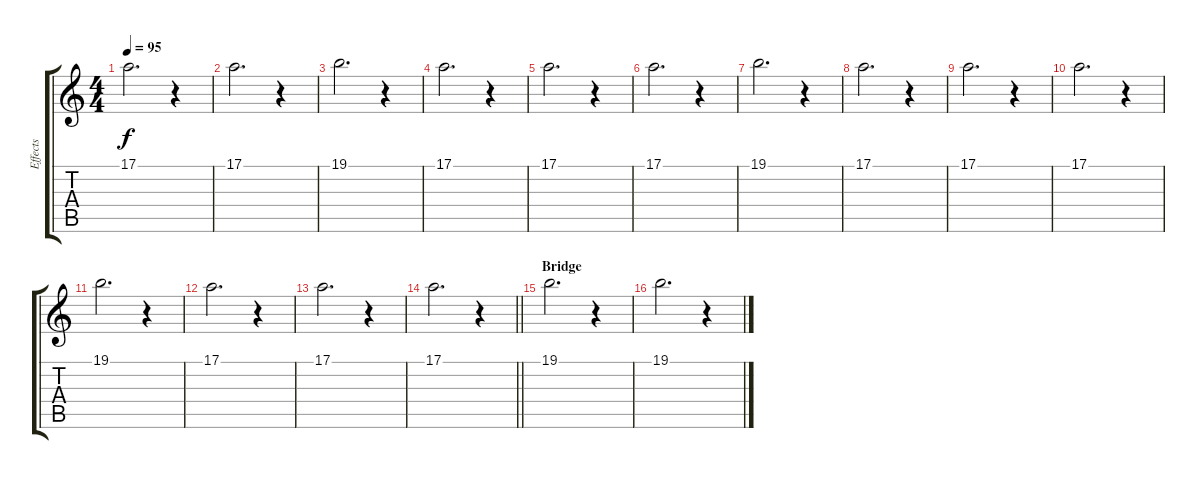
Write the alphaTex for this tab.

\track ("Effects" "Effects") {instrument pad2warm}
\staff {score tabs}
\tuning (E4 B3 G3 D3 A2 E2) {hide}
\ts (4 4)
\tempo 95
\clef g2
\ks c
17.1.2{d dy f} r.4 |
17.1.2{d} r.4 |
19.1.2{d} r.4 |
17.1.2{d} r.4 |
17.1.2{d} r.4 |
17.1.2{d} r.4 |
19.1.2{d} r.4 |
17.1.2{d} r.4 |
17.1.2{d} r.4 |
17.1.2{d} r.4 |
19.1.2{d} r.4 |
17.1.2{d} r.4 |
17.1.2{d} r.4 |
\barLineRight lightlight
17.1.2{d} r.4 |
\section ("" "Bridge")
19.1.2{d} r.4 |
19.1.2{d} r.4
